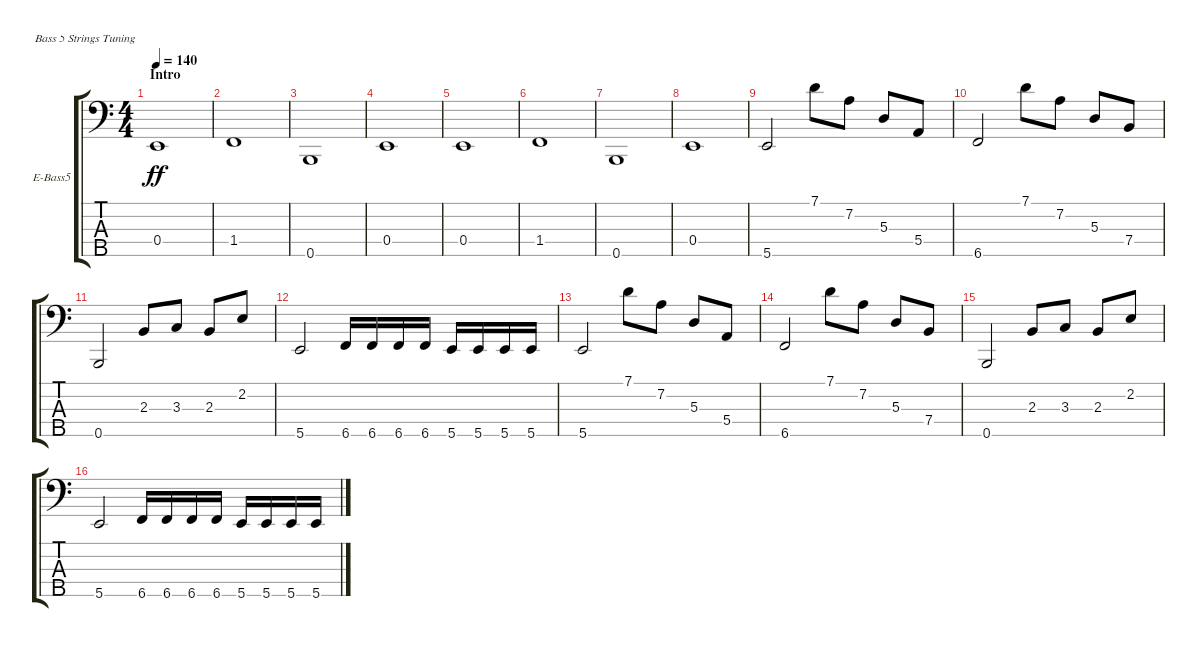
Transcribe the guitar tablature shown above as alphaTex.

\defaultSystemsLayout 4
\bracketExtendMode groupsimilarinstruments
\firstSystemTrackNameOrientation horizontal
\otherSystemsTrackNameOrientation horizontal
\track ("Electric Bass" "E-Bass5") {instrument electricbassfinger}
\staff {score tabs}
\tuning (G2 D2 A1 E1 B0)
\ts (4 4)
\section ("" "Intro")
\tempo 140
\clef f4
\ks c
0.4.1{dy ff instrument electricbassfinger} |
1.4.1 |
0.5.1 |
0.4.1 |
0.4.1 |
1.4.1 |
0.5.1 |
0.4.1 |
5.5.2 7.1.8 7.2.8 5.3.8 5.4.8 |
6.5.2 7.1.8 7.2.8 5.3.8 7.4.8 |
0.5.2 2.3.8 3.3.8 2.3.8 2.2.8 |
5.5.2 6.5.16 6.5.16 6.5.16 6.5.16 5.5.16 5.5.16 5.5.16 5.5.16 |
5.5.2 7.1.8 7.2.8 5.3.8 5.4.8 |
6.5.2 7.1.8 7.2.8 5.3.8 7.4.8 |
0.5.2 2.3.8 3.3.8 2.3.8 2.2.8 |
5.5.2 6.5.16 6.5.16 6.5.16 6.5.16 5.5.16 5.5.16 5.5.16 5.5.16
